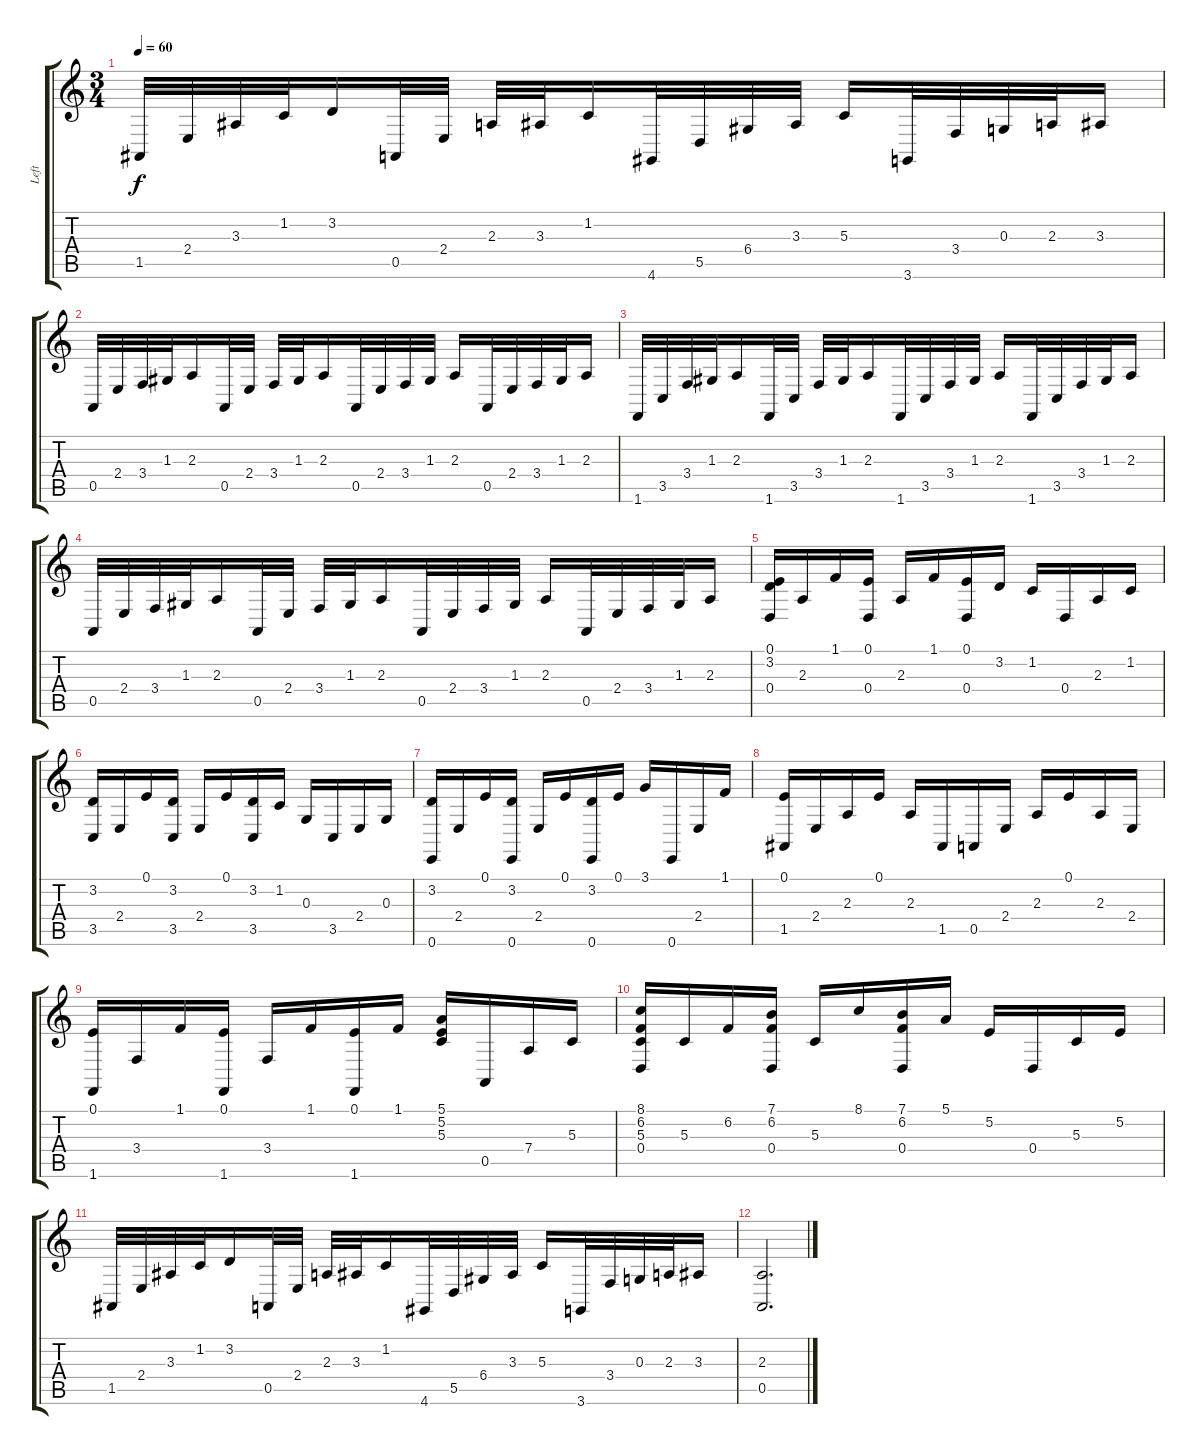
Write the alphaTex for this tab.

\track ("Left" "Left") {instrument acousticgrandpiano}
\staff {score tabs}
\tuning (E4 B3 G3 D3 A2 E2) {hide}
\ts (3 4)
\tempo 60
\clef g2
\ks c
1.5.32{dy f} 2.4.32 3.3.32 1.2.32 3.2.16 0.5.32 2.4.32 2.3.32 3.3.32 1.2.16 4.6.32 5.5.32 6.4.32 3.3.32 5.3.16 3.6.32 3.4.32 0.3.32 2.3.32 3.3.16 |
0.5.32 2.4.32 3.4.32 1.3.32 2.3.16 0.5.32 2.4.32 3.4.32 1.3.32 2.3.16 0.5.32 2.4.32 3.4.32 1.3.32 2.3.16 0.5.32 2.4.32 3.4.32 1.3.32 2.3.16 |
1.6.32 3.5.32 3.4.32 1.3.32 2.3.16 1.6.32 3.5.32 3.4.32 1.3.32 2.3.16 1.6.32 3.5.32 3.4.32 1.3.32 2.3.16 1.6.32 3.5.32 3.4.32 1.3.32 2.3.16 |
0.5.32 2.4.32 3.4.32 1.3.32 2.3.16 0.5.32 2.4.32 3.4.32 1.3.32 2.3.16 0.5.32 2.4.32 3.4.32 1.3.32 2.3.16 0.5.32 2.4.32 3.4.32 1.3.32 2.3.16 |
(0.1 3.2 0.4).16 2.3.16 1.1.16 (0.1 0.4).16 2.3.16 1.1.16 (0.1 0.4).16 3.2.16 1.2.16 0.4.16 2.3.16 1.2.16 |
(3.2 3.5).16 2.4.16 0.1.16 (3.2 3.5).16 2.4.16 0.1.16 (3.2 3.5).16 1.2.16 0.3.16 3.5.16 2.4.16 0.3.16 |
(3.2 0.6).16 2.4.16 0.1.16 (3.2 0.6).16 2.4.16 0.1.16 (3.2 0.6).16 0.1.16 3.1.16 0.6.16 2.4.16 1.1.16 |
(0.1 1.5).16 2.4.16 2.3.16 0.1.16 2.3.16 1.5.16 0.5.16 2.4.16 2.3.16 0.1.16 2.3.16 2.4.16 |
(0.1 1.6).16 3.4.16 1.1.16 (0.1 1.6).16 3.4.16 1.1.16 (0.1 1.6).16 1.1.16 (5.1 5.2 5.3).16 0.5.16 7.4.16 5.3.16 |
(8.1 6.2 5.3 0.4).16 5.3.16 6.2.16 (7.1 6.2 0.4).16 5.3.16 8.1.16 (7.1 6.2 0.4).16 5.1.16 5.2.16 0.4.16 5.3.16 5.2.16 |
1.5.32 2.4.32 3.3.32 1.2.32 3.2.16 0.5.32 2.4.32 2.3.32 3.3.32 1.2.16 4.6.32 5.5.32 6.4.32 3.3.32 5.3.16 3.6.32 3.4.32 0.3.32 2.3.32 3.3.16 |
(2.3 0.5).2{d}
